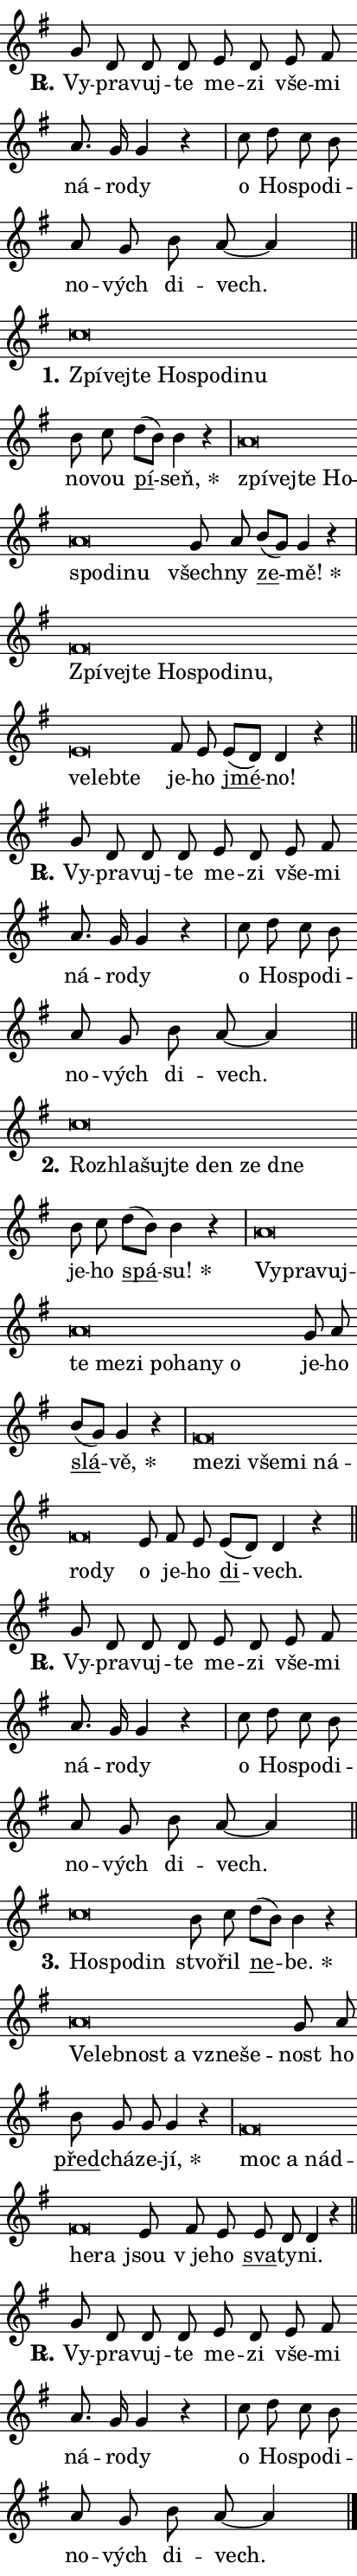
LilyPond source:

\version "2.22.1"
\header { tagline = "" }
\paper {
  indent = 0\cm
  top-margin = 0\cm
  right-margin = 0\cm
  bottom-margin = 0\cm
  left-margin = 0\cm
  paper-width = 7\cm
  page-breaking = #ly:one-page-breaking
  system-system-spacing.basic-distance = #11
  score-system-spacing.basic-distance = #11
  ragged-last = ##f
}


%% Author: Thomas Morley
%% https://lists.gnu.org/archive/html/lilypond-user/2020-05/msg00002.html
#(define (line-position grob)
"Returns position of @var[grob} in current system:
   @code{'start}, if at first time-step
   @code{'end}, if at last time-step
   @code{'middle} otherwise
"
  (let* ((col (ly:item-get-column grob))
         (ln (ly:grob-object col 'left-neighbor))
         (rn (ly:grob-object col 'right-neighbor))
         (col-to-check-left (if (ly:grob? ln) ln col))
         (col-to-check-right (if (ly:grob? rn) rn col))
         (break-dir-left
           (and
             (ly:grob-property col-to-check-left 'non-musical #f)
             (ly:item-break-dir col-to-check-left)))
         (break-dir-right
           (and
             (ly:grob-property col-to-check-right 'non-musical #f)
             (ly:item-break-dir col-to-check-right))))
        (cond ((eqv? 1 break-dir-left) 'start)
              ((eqv? -1 break-dir-right) 'end)
              (else 'middle))))

#(define (tranparent-at-line-position vctor)
  (lambda (grob)
  "Relying on @code{line-position} select the relevant enry from @var{vctor}.
Used to determine transparency,"
    (case (line-position grob)
      ((end) (not (vector-ref vctor 0)))
      ((middle) (not (vector-ref vctor 1)))
      ((start) (not (vector-ref vctor 2))))))

noteHeadBreakVisibility =
#(define-music-function (break-visibility)(vector?)
"Makes @code{NoteHead}s transparent relying on @var{break-visibility}"
#{
  \override NoteHead.transparent =
    #(tranparent-at-line-position break-visibility)
#})

#(define delete-ledgers-for-transparent-note-heads
  (lambda (grob)
    "Reads whether a @code{NoteHead} is transparent.
If so this @code{NoteHead} is removed from @code{'note-heads} from
@var{grob}, which is supposed to be @code{LedgerLineSpanner}.
As a result ledgers are not printed for this @code{NoteHead}"
    (let* ((nhds-array (ly:grob-object grob 'note-heads))
           (nhds-list
             (if (ly:grob-array? nhds-array)
                 (ly:grob-array->list nhds-array)
                 '()))
           ;; Relies on the transparent-property being done before
           ;; Staff.LedgerLineSpanner.after-line-breaking is executed.
           ;; This is fragile ...
           (to-keep
             (remove
               (lambda (nhd)
                 (ly:grob-property nhd 'transparent #f))
               nhds-list)))
      ;; TODO find a better method to iterate over grob-arrays, similiar
      ;; to filter/remove etc for lists
      ;; For now rebuilt from scratch
      (set! (ly:grob-object grob 'note-heads)  '())
      (for-each
        (lambda (nhd)
          (ly:pointer-group-interface::add-grob grob 'note-heads nhd))
        to-keep))))

hideNotes = {
  \noteHeadBreakVisibility #begin-of-line-visible
}
unHideNotes = {
  \noteHeadBreakVisibility #all-visible
}

% work-around for resetting accidentals
% https://lilypond.org/doc/v2.23/Documentation/notation/displaying-rhythms#unmetered-music
cadenzaMeasure = {
  \cadenzaOff
  \partial 1024 s1024
  \cadenzaOn
}

#(define-markup-command (accent layout props text) (markup?)
  "Underline accented syllable"
  (interpret-markup layout props
    #{\markup \override #'(offset . 4.3) \underline { #text }#}))

responsum = \markup \concat {
  "R" \hspace #-1.05 \path #0.1 #'((moveto 0 0.07) (lineto 0.9 0.8)) \hspace #0.05 "."
}

\layout {
    \context {
        \Staff
        \remove "Time_signature_engraver"
        \override LedgerLineSpanner.after-line-breaking = #delete-ledgers-for-transparent-note-heads
    }
    \context {
        \Voice {
            \override NoteHead.output-attributes = #'((class . "notehead"))
            \override Hairpin.height = #0.55
        }
    }
    \context {
        \Lyrics {
            \override StanzaNumber.output-attributes = #'((class . "stanzanumber"))
            \override LyricSpace.minimum-distance = #0.9
            \override LyricText.font-name = #"TeX Gyre Schola"
            \override LyricText.font-size = 1
            \override StanzaNumber.font-name = #"TeX Gyre Schola Bold"
            \override StanzaNumber.font-size = 1
        }
    }
}

% magnetic-lyrics.ily
%
%   written by
%     Jean Abou Samra <jean@abou-samra.fr>
%     Werner Lemberg <wl@gnu.org>
%
%   adapted by
%     Jiri Hon <jiri.hon@gmail.com>
%
% Version 2022-Apr-15

% https://www.mail-archive.com/lilypond-user@gnu.org/msg149350.html

#(define (Left_hyphen_pointer_engraver context)
   "Collect syllable-hyphen-syllable occurrences in lyrics and store
them in properties.  This engraver only looks to the left.  For
example, if the lyrics input is @code{foo -- bar}, it does the
following.

@itemize @bullet
@item
Set the @code{text} property of the @code{LyricHyphen} grob between
@q{foo} and @q{bar} to @code{foo}.

@item
Set the @code{left-hyphen} property of the @code{LyricText} grob with
text @q{foo} to the @code{LyricHyphen} grob between @q{foo} and
@q{bar}.
@end itemize

Use this auxiliary engraver in combination with the
@code{lyric-@/text::@/apply-@/magnetic-@/offset!} hook."
   (let ((hyphen #f)
         (text #f))
     (make-engraver
      (acknowledgers
       ((lyric-syllable-interface engraver grob source-engraver)
        (set! text grob)))
      (end-acknowledgers
       ((lyric-hyphen-interface engraver grob source-engraver)
        ;(when (not (grob::has-interface grob 'lyric-space-interface))
          (set! hyphen grob)));)
      ((stop-translation-timestep engraver)
       (when (and text hyphen)
         (ly:grob-set-object! text 'left-hyphen hyphen))
       (set! text #f)
       (set! hyphen #f)))))

#(define (lyric-text::apply-magnetic-offset! grob)
   "If the space between two syllables is less than the value in
property @code{LyricText@/.details@/.squash-threshold}, move the right
syllable to the left so that it gets concatenated with the left
syllable.

Use this function as a hook for
@code{LyricText@/.after-@/line-@/breaking} if the
@code{Left_@/hyphen_@/pointer_@/engraver} is active."
   (let ((hyphen (ly:grob-object grob 'left-hyphen #f)))
     (when hyphen
       (let ((left-text (ly:spanner-bound hyphen LEFT)))
         (when (grob::has-interface left-text 'lyric-syllable-interface)
           (let* ((common (ly:grob-common-refpoint grob left-text X))
                  (this-x-ext (ly:grob-extent grob common X))
                  (left-x-ext
                   (begin
                     ;; Trigger magnetism for left-text.
                     (ly:grob-property left-text 'after-line-breaking)
                     (ly:grob-extent left-text common X)))
                  ;; `delta` is the gap width between two syllables.
                  (delta (- (interval-start this-x-ext)
                            (interval-end left-x-ext)))
                  (details (ly:grob-property grob 'details))
                  (threshold (assoc-get 'squash-threshold details 0.2)))
             (when (< delta threshold)
               (let* (;; We have to manipulate the input text so that
                      ;; ligatures crossing syllable boundaries are not
                      ;; disabled.  For languages based on the Latin
                      ;; script this is essentially a beautification.
                      ;; However, for non-Western scripts it can be a
                      ;; necessity.
                      (lt (ly:grob-property left-text 'text))
                      (rt (ly:grob-property grob 'text))
                      (is-space (grob::has-interface hyphen 'lyric-space-interface))
                      (space (if is-space " " ""))
                      (space-markup (grob-interpret-markup grob " "))
                      (space-size (interval-length (ly:stencil-extent space-markup X)))
                      (extra-delta (if is-space space-size 0))
                      ;; Append new syllable.
                      (ltrt-space (if (and (string? lt) (string? rt))
                                (string-append lt space rt)
                                (make-concat-markup (list lt space rt))))
                      ;; Right-align `ltrt` to the right side.
                      (ltrt-space-markup (grob-interpret-markup
                               grob
                               (make-translate-markup
                                (cons (interval-length this-x-ext) 0)
                                (make-right-align-markup ltrt-space)))))
                 (begin
                   ;; Don't print `left-text`.
                   (ly:grob-set-property! left-text 'stencil #f)
                   ;; Set text and stencil (which holds all collected
                   ;; syllables so far) and shift it to the left.
                   (ly:grob-set-property! grob 'text ltrt-space)
                   (ly:grob-set-property! grob 'stencil ltrt-space-markup)
                   (ly:grob-translate-axis! grob (- (- delta extra-delta)) X))))))))))


#(define (lyric-hyphen::displace-bounds-first grob)
   ;; Make very sure this callback isn't triggered too early.
   (let ((left (ly:spanner-bound grob LEFT))
         (right (ly:spanner-bound grob RIGHT)))
     (ly:grob-property left 'after-line-breaking)
     (ly:grob-property right 'after-line-breaking)
     (ly:lyric-hyphen::print grob)))

squashThreshold = #0.4

\layout {
  \context {
    \Lyrics
    \consists #Left_hyphen_pointer_engraver
    \override LyricText.after-line-breaking =
      #lyric-text::apply-magnetic-offset!
    \override LyricHyphen.stencil = #lyric-hyphen::displace-bounds-first
    \override LyricText.details.squash-threshold = \squashThreshold
    \override LyricHyphen.minimum-distance = 0
    \override LyricHyphen.minimum-length = \squashThreshold
  }
}

squash = \override LyricText.details.squash-threshold = 9999
unSquash = \override LyricText.details.squash-threshold = \squashThreshold

left = \override LyricText.self-alignment-X = #LEFT
unLeft = \revert LyricText.self-alignment-X

starOffset = #(lambda (grob) 
                (let ((x_offset (ly:self-alignment-interface::aligned-on-x-parent grob)))
                  (if (= x_offset 0) 0 (+ x_offset 1.2))))

star = #(define-music-function (syllable)(string?)
"Append star separator at the end of a syllable"
#{
  \once \override LyricText.X-offset = #starOffset
  \lyricmode { \markup {
    #syllable
    \override #'((font-name . "TeX Gyre Schola Bold")) \hspace #0.2 \lower #0.65 \larger "*"
  } }
#})

starAccent = #(define-music-function (syllable)(string?)
"Append star separator at the end of a syllable and make accent"
#{
  \once \override LyricText.X-offset = #starOffset
  \lyricmode { \markup {
    \accent #syllable
    \override #'((font-name . "TeX Gyre Schola Bold")) \hspace #0.2 \lower #0.65 \larger "*"
  } }
#})

breath = #(define-music-function (syllable)(string?)
"Append breathing indicator at the end of a syllable"
#{
  \lyricmode { \markup { #syllable "+" } }
#})

optionalBreath = #(define-music-function (syllable)(string?)
"Append optional breathing indicator at the end of a syllable"
#{
  \lyricmode { \markup { #syllable "(+)" } }
#})


\score {
    <<
        \new Voice = "melody" { \cadenzaOn \key g \major \relative { g'8 d d d e d e fis \bar "" a8. g16 g4 r \cadenzaMeasure \bar "|" c8 d c b \bar "" a g b a~ a4 \cadenzaMeasure \bar "||" \break }
\relative { c''\breve*1/16 \hideNotes \breve*1/16 \bar "" \breve*1/16 \bar "" \breve*1/16 \bar "" \breve*1/16 \bar "" \breve*1/16 \breve*1/16 \bar "" \unHideNotes b8 c \bar "" d[( b)] b4 r \cadenzaMeasure \bar "|" a\breve*1/16 \hideNotes \breve*1/16 \bar "" \breve*1/16 \bar "" \breve*1/16 \bar "" \breve*1/16 \bar "" \breve*1/16 \breve*1/16 \bar "" \unHideNotes g8 a \bar "" b[( g)] g4 r \cadenzaMeasure \bar "|" fis\breve*1/16 \hideNotes \breve*1/16 \bar "" \breve*1/16 \bar "" \breve*1/16 \bar "" \breve*1/16 \bar "" \breve*1/16 \breve*1/16 \bar "" \unHideNotes e\breve*1/16 \hideNotes \breve*1/16 \breve*1/16 \bar "" \unHideNotes fis8 e \bar "" e[( d)] d4 r \cadenzaMeasure \bar "||" \break }
\relative { g'8 d d d e d e fis \bar "" a8. g16 g4 r \cadenzaMeasure \bar "|" c8 d c b \bar "" a g b a~ a4 \cadenzaMeasure \bar "||" \break }
\relative { c''\breve*1/16 \hideNotes \breve*1/16 \bar "" \breve*1/16 \bar "" \breve*1/16 \bar "" \breve*1/16 \bar "" \breve*1/16 \breve*1/16 \bar "" \unHideNotes b8 c \bar "" d[( b)] b4 r \cadenzaMeasure \bar "|" a\breve*1/16 \hideNotes \breve*1/16 \bar "" \breve*1/16 \bar "" \breve*1/16 \bar "" \breve*1/16 \bar "" \breve*1/16 \bar "" \breve*1/16 \bar "" \breve*1/16 \bar "" \breve*1/16 \breve*1/16 \bar "" \unHideNotes g8 a \bar "" b[( g)] g4 r \cadenzaMeasure \bar "|" fis\breve*1/16 \hideNotes \breve*1/16 \bar "" \breve*1/16 \bar "" \breve*1/16 \bar "" \breve*1/16 \bar "" \breve*1/16 \breve*1/16 \bar "" \unHideNotes e8 fis e \bar "" e[( d)] d4 r \cadenzaMeasure \bar "||" \break }
\relative { g'8 d d d e d e fis \bar "" a8. g16 g4 r \cadenzaMeasure \bar "|" c8 d c b \bar "" a g b a~ a4 \cadenzaMeasure \bar "||" \break }
\relative { c''\breve*1/16 \hideNotes \breve*1/16 \breve*1/16 \bar "" \unHideNotes b8 c \bar "" d[( b)] b4 r \cadenzaMeasure \bar "|" a\breve*1/16 \hideNotes \breve*1/16 \bar "" \breve*1/16 \bar "" \breve*1/16 \bar "" \breve*1/16 \breve*1/16 \bar "" \unHideNotes g8 a \bar "" b g g g4 r \cadenzaMeasure \bar "|" fis\breve*1/16 \hideNotes \breve*1/16 \bar "" \breve*1/16 \bar "" \breve*1/16 \breve*1/16 \bar "" \unHideNotes e8 fis e \bar "" e d d4 r \cadenzaMeasure \bar "||" \break }
\relative { g'8 d d d e d e fis \bar "" a8. g16 g4 r \cadenzaMeasure \bar "|" c8 d c b \bar "" a g b a~ a4 \cadenzaMeasure \bar "||" \break } \bar "|." }
        \new Lyrics \lyricsto "melody" { \lyricmode { \set stanza = \responsum
Vy -- pra -- vuj -- te me -- zi vše -- mi ná -- ro -- dy o Ho -- spo -- di -- no -- vých di -- vech.
\set stanza = "1."
\left Zpí -- \squash vej -- te Ho -- spo -- di -- nu \unLeft \unSquash no -- vou \markup \accent pí -- \star seň, \left zpí -- \squash vej -- te Ho -- spo -- di -- nu \unLeft \unSquash všech -- ny \markup \accent ze -- \star mě! \left Zpí -- \squash vej -- te Ho -- spo -- di -- nu, \left \unLeft \unSquash ve -- \squash leb -- te \unLeft \unSquash je -- ho \markup \accent jmé -- no!
\set stanza = \responsum
Vy -- pra -- vuj -- te me -- zi vše -- mi ná -- ro -- dy o Ho -- spo -- di -- no -- vých di -- vech.
\set stanza = "2."
\left Roz -- \squash hla -- šuj -- te den ze dne \unLeft \unSquash je -- ho \markup \accent spá -- \star su! \left Vy -- \squash pra -- vuj -- te me -- zi po -- ha -- ny o \unLeft \unSquash je -- ho \markup \accent slá -- \star vě, \left me -- \squash zi vše -- mi ná -- ro -- dy \unLeft \unSquash o je -- ho \markup \accent di -- vech.
\set stanza = \responsum
Vy -- pra -- vuj -- te me -- zi vše -- mi ná -- ro -- dy o Ho -- spo -- di -- no -- vých di -- vech.
\set stanza = "3."
\left Ho -- \squash spo -- din \unLeft \unSquash stvo -- řil \markup \accent ne -- \star be. \left Ve -- \squash leb -- nost a vzne -- še -- \unLeft \unSquash nost ho \markup \accent před -- chá -- ze -- \star jí, \left moc \squash a nád -- he -- ra \unLeft \unSquash jsou "v je" -- ho \markup \accent sva -- ty -- ni.
\set stanza = \responsum
Vy -- pra -- vuj -- te me -- zi vše -- mi ná -- ro -- dy o Ho -- spo -- di -- no -- vých di -- vech. } }
    >>
    \layout {}
}
